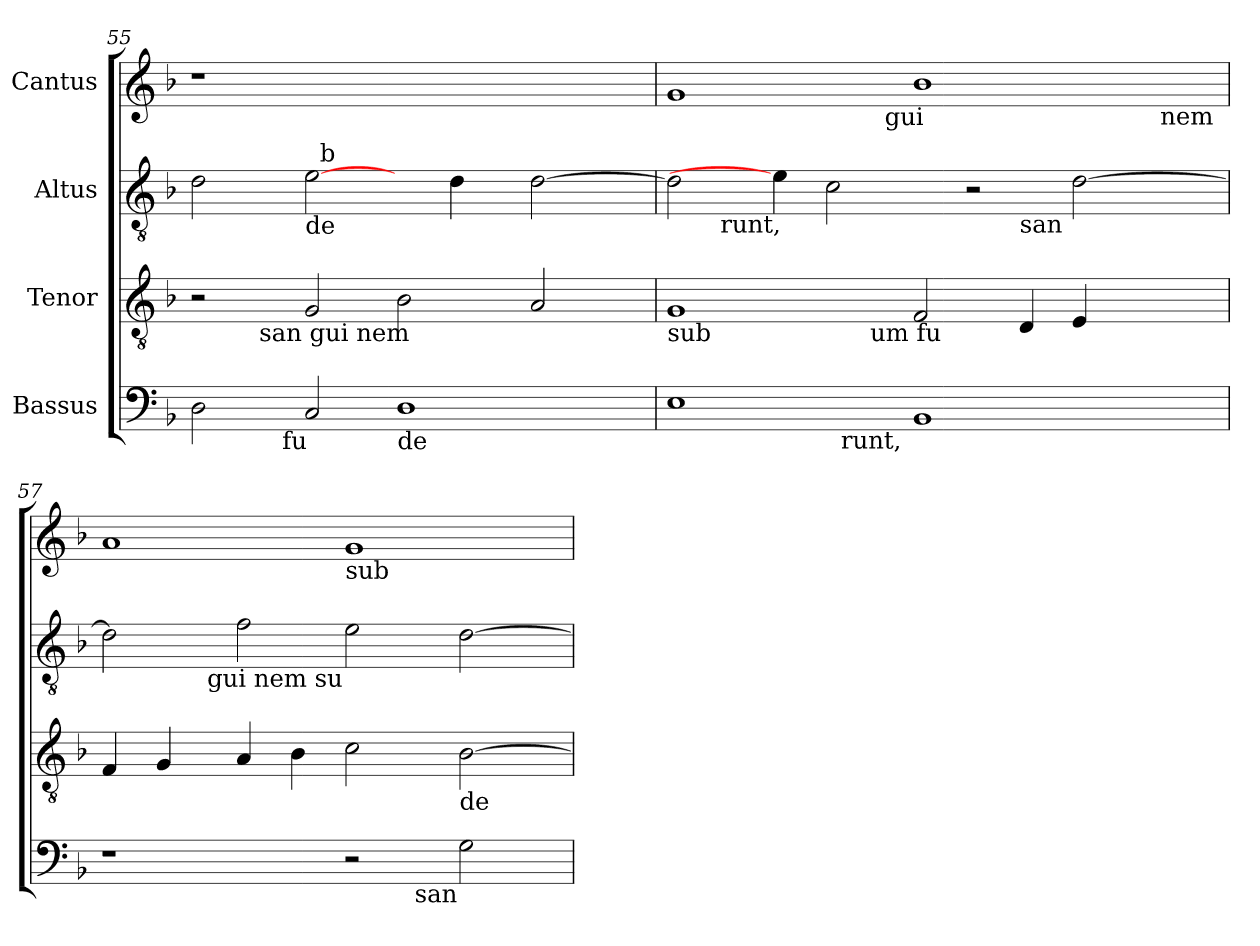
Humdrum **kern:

**kern	**kern	**kern	**kern
*part4	*part3	*part2	*part1
*staff4	*staff3	*staff2	*staff1
*I"Bassus	*I"Tenor	*I"Altus	*I"Cantus
*clefF4	*clefGv2	*clefGv2	*clefG2
*ITrd7c12	*	*	*
*k[b-]	*k[b-]	*k[b-]	*k[b-]
*F:	*F:	*F:	*F:
=55	=55	=55	=55
!	!	!LO:TX:b:t=fu	!
*^	*^	*^	*
2DD\	4..ryy	2r	4.ryy	2d\	2ryy	1r
!	!	!	!LO:TX:b:t=san gui nem	!	!	!
.	.	.	1ryy	.	.	.
!	!LO:TX:b:t=fu	!	!	!	!	!
.	1ryy	.	.	.	.	.
!	!	!	!	!LO:TX:b:t=de	!	!
2CC/	.	2G/	.	[2e\	32ryy	.
!	!	!	!	!	!LO:TX:a:t=b	!
.	.	.	.	.	1ryy	.
!LO:TX:b:t=de	!	!	!	!	!	!
1DD	.	2B-\	.	4ryy	.	1ryy
.	.	.	.	4d\	.	.
.	.	.	2ryy	.	.	.
.	2ryy	.	.	.	.	.
.	.	2A/	.	[>2d\	.	.
.	.	.	.	.	4...ryy	.
.	.	.	8ryy	.	.	.
.	16ryy	.	.	.	.	.
=56	=56	=56	=56	=56	=56	=56
!	!	!	!	!	!	!LO:TX:b:t=san
!	!	!LO:TX:b:t=sub	!	!	!	!
*	*	*	*	*	*^	*^
1EE	2ryy	1G	2..ryy	2d\]	4ryy	1.ryy	1g	2ryy
!	!	!	!	!	!LO:TX:b:t=runt,	!	!	!
.	.	.	.	.	0ryy	.	.	.
.	4ryy	.	.	4e\]	.	.	.	4ryy
.	32ryy	.	.	2c\	.	.	.	8ryy
!	!LO:TX:b:t=runt,	!	!	!	!	!	!	!
.	1ryy	.	.	.	.	.	.	.
!	!	!	!LO:TX:b:t=um fu	!	!	!	!	!
.	.	.	1ryy	.	.	.	.	32ryy
!	!	!	!	!	!	!	!	!LO:TX:b:t=gui
.	.	.	.	.	.	.	.	1ryy
1BBB-	.	2F/	.	.	.	.	1b-	.
.	.	.	.	2r	.	.	.	.
!	!	!	!	!	!	!LO:TX:b:t=san	!	!
.	.	4D/	.	.	.	2.ryy	.	.
.	.	4E/	.	[>2d\	.	.	.	.
.	4...ryy	.	.	.	.	.	.	.
.	.	.	4.ryy	.	.	.	.	.
.	.	.	.	.	.	.	.	4ryy
!	!	!	!	!	!	!	!LO:TX:b:t=nem	!
4ryy	.	4ryy	.	.	.	.	4ryy	.
.	.	.	.	.	.	.	.	16.ryy
*	*	*v	*v	*	*	*	*v	*v
*	*	*	*	*v	*v	*
=57	=57	=57	=57	=57	=57
1r	1ryy	4F/	2d\]	4ryy	1a
.	.	4G/	.	8ryy	.
.	.	.	.	32ryy	.
!	!	!	!	!LO:TX:b:t=gui nem su	!
.	.	.	.	1ryy	.
.	.	4A/	2f\	.	.
.	.	4B-\	.	.	.
!	!	!	!	!	!LO:TX:b:t=sub
2r	4.ryy	2c\	2e\	.	1g
!	!LO:TX:b:t=san	!	!	!	!
.	2ryy	.	.	.	.
.	.	.	.	2ryy	.
!	!	!LO:TX:b:t=de	!	!	!
2GG\	.	[<2B-\	[<2d\	.	.
.	8ryy	.	.	.	.
.	.	.	.	16.ryy	.
*v	*v	*	*v	*v	*
=	=	=	=
*-	*-	*-	*-
